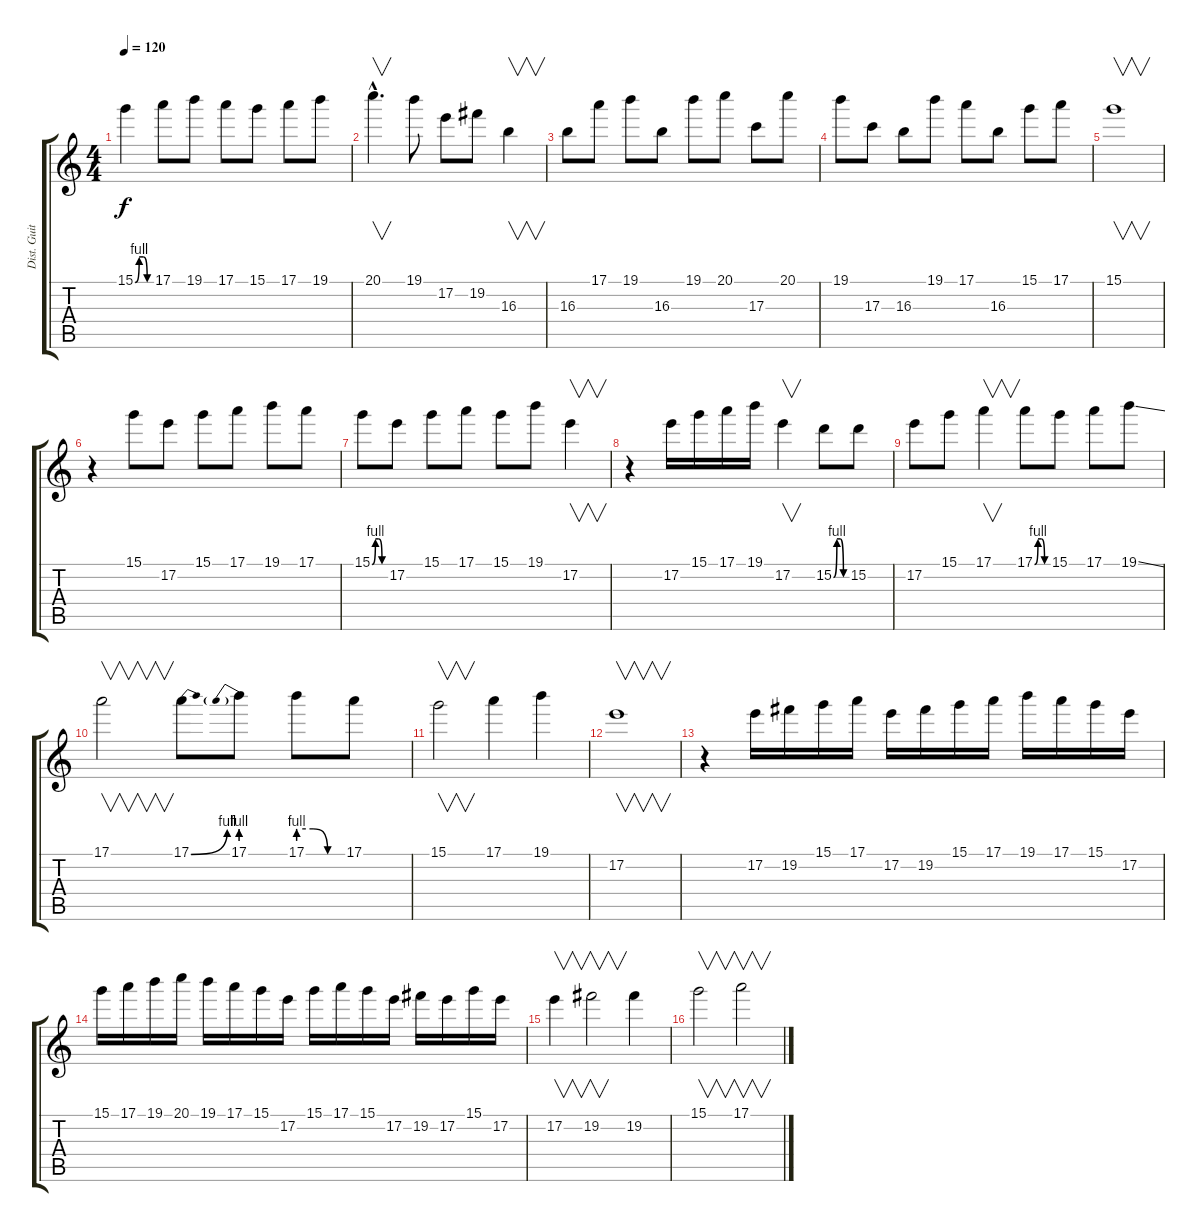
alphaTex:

\track ("Dist. Guitar Lead" "Dist. Guit") {instrument distortionguitar}
\staff {score tabs}
\tuning (E4 B3 G3 D3 A2 E2) {hide}
\ts (4 4)
\tempo 120
\clef g2
\ks c
15.1{be (custom 0 0 15 4 30 4 45 0 60 0)}.4{dy f} 17.1.8 19.1.8 17.1.8 15.1.8 17.1.8 19.1.8 |
20.1{hac}.4{v d} 19.1.8 17.2.8 19.2.8 16.3.4{v} |
16.3.8 17.1.8 19.1.8 16.3.8 19.1.8 20.1.8 17.3.8 20.1.8 |
19.1.8 17.3.8 16.3.8 19.1.8 17.1.8 16.3.8 15.1.8 17.1.8 |
15.1.1{v} |
r.4 15.1.8 17.2.8 15.1.8 17.1.8 19.1.8 17.1.8 |
15.1{be (custom 0 0 15 4 30 4 45 0 60 0)}.8 17.2.8 15.1.8 17.1.8 15.1.8 19.1.8 17.2.4{v} |
r.4 17.2.16 15.1.16 17.1.16 19.1.16 17.2.4{v} 15.2{be (custom 0 0 15 4 30 4 45 0 60 0)}.8 15.2.8 |
17.2.8 15.1.8 17.1.4{v} 17.1{be (custom 0 0 15 4 30 4 45 0 60 0)}.8 15.1.8 17.1.8 19.1{ss}.8 |
17.1.2{v} 17.1{be (bend 0 0 60 4)}.8 17.1{be (prebend 0 4 60 4)}.8 17.1{be (custom 0 4 20 4 40 0 60 0)}.8 17.1.8 |
15.1.2{v} 17.1.4 19.1.4 |
17.2.1{v} |
r.4 17.2.16 19.2.16 15.1.16 17.1.16 17.2.16 19.2.16 15.1.16 17.1.16 19.1.16 17.1.16 15.1.16 17.2.16 |
15.1.16 17.1.16 19.1.16 20.1.16 19.1.16 17.1.16 15.1.16 17.2.16 15.1.16 17.1.16 15.1.16 17.2.16 19.2.16 17.2.16 15.1.16 17.2.16 |
17.2.4{v} 19.2.2{v} 19.2.4 |
15.1.2{v} 17.1.2{v}
